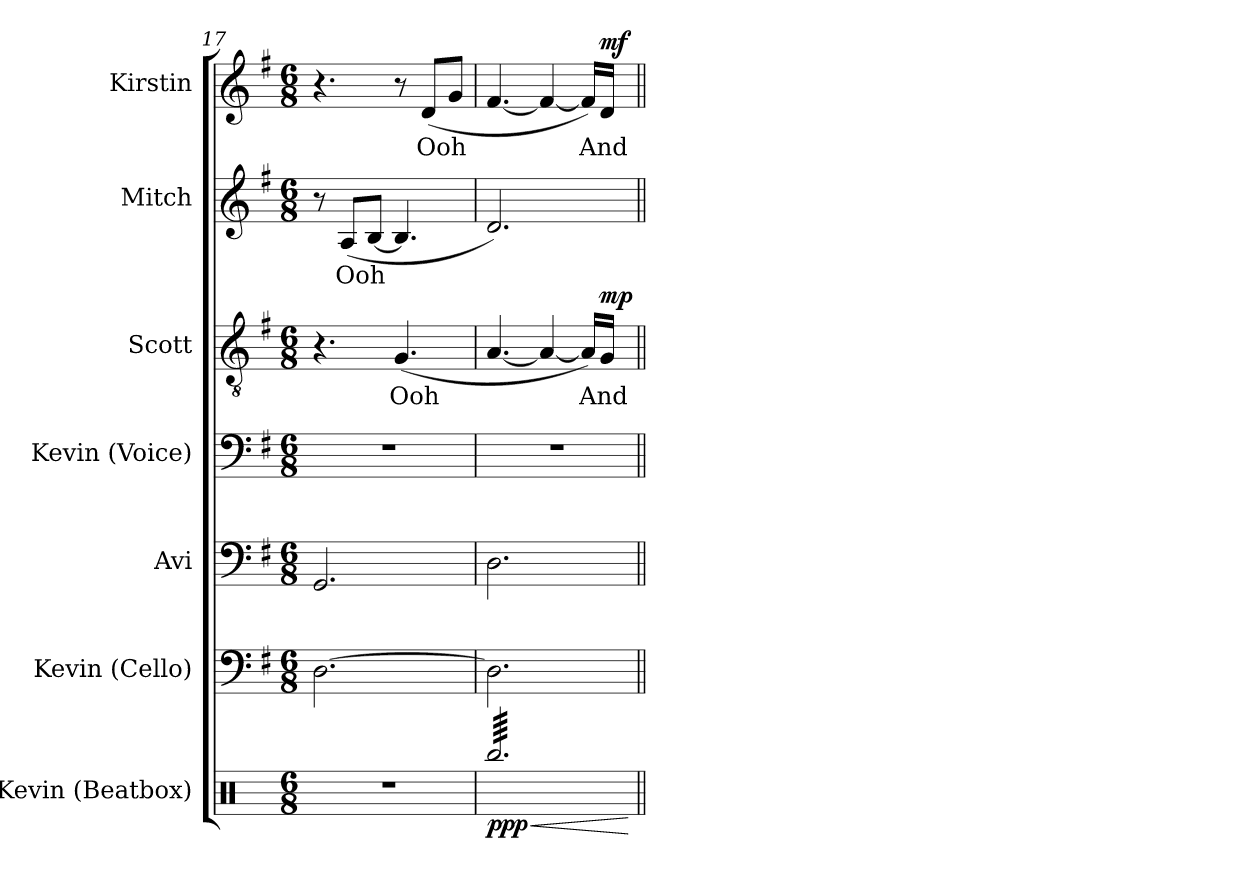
**kern	**dynam	**kern	**kern	**kern	**kern	**text	**dynam	**kern	**text	**kern	**text	**dynam
*part7	*part7	*part6	*part5	*part4	*part3	*part3	*part3	*part2	*part2	*part1	*part1	*part1
*staff7	*staff7	*staff6	*staff5	*staff4	*staff3	*staff3	*staff3	*staff2	*staff2	*staff1	*staff1	*staff1
*I"Kevin (Beatbox)	*	*I"Kevin (Cello)	*I"Avi	*I"Kevin (Voice)	*I"Scott	*	*	*I"Mitch	*	*I"Kirstin	*	*
*I'Ke. (B)	*	*I'Ke. (C)	*I'A.	*I'Ke. (V)	*I'S.	*	*	*I'M.	*	*I'Kr.	*	*
*clefX	*	*clefF4	*clefF4	*clefF4	*clefGv2	*	*	*clefG2	*	*clefG2	*	*
*k[]	*	*k[f#]	*k[f#]	*k[f#]	*k[f#]	*	*	*k[f#]	*	*k[f#]	*	*
*M6/8	*	*M6/8	*M6/8	*M6/8	*M6/8	*	*	*M6/8	*	*M6/8	*	*
=17	=17	=17	=17	=17	=17	=17	=17	=17	=17	=17	=17	=17
2.r	.	[2.D\	2.GG/	2.r	4.r	.	.	8r	.	4.r	.	.
.	.	.	.	.	.	.	.	(>8A/L	Ooh	.	.	.
.	.	.	.	.	.	.	.	[8B/J	.	.	.	.
.	.	.	.	.	(4.G/	Ooh	.	4.B/]	.	8r	.	.
.	.	.	.	.	.	.	.	.	.	(8d/L	Ooh	.
.	.	.	.	.	.	.	.	.	.	8g/J	.	.
=18	=18	=18	=18	=18	=18	=18	=18	=18	=18	=18	=18	=18
!	!LO:HP:b	!	!	!	!	!	!	!	!	!	!	!
!	!LO:DY:n=1:b	!	!	!	!	!	!	!	!	!	!	!
*tremolo	*	*	*	*	*	*	*	*	*	*	*	*
64Rbb/LLLL	< ppp	2.D\]	2.D\	2.r	[4.A/	.	.	2.d/)	.	[4.f#/	.	.
64Rbb/	.	.	.	.	.	.	.	.	.	.	.	.
64Rbb/	.	.	.	.	.	.	.	.	.	.	.	.
64Rbb/	.	.	.	.	.	.	.	.	.	.	.	.
64Rbb/	.	.	.	.	.	.	.	.	.	.	.	.
64Rbb/	.	.	.	.	.	.	.	.	.	.	.	.
64Rbb/	.	.	.	.	.	.	.	.	.	.	.	.
64Rbb/	.	.	.	.	.	.	.	.	.	.	.	.
64Rbb/	.	.	.	.	.	.	.	.	.	.	.	.
64Rbb/	.	.	.	.	.	.	.	.	.	.	.	.
64Rbb/	.	.	.	.	.	.	.	.	.	.	.	.
64Rbb/	.	.	.	.	.	.	.	.	.	.	.	.
64Rbb/	.	.	.	.	.	.	.	.	.	.	.	.
64Rbb/	.	.	.	.	.	.	.	.	.	.	.	.
64Rbb/	.	.	.	.	.	.	.	.	.	.	.	.
64Rbb/	.	.	.	.	.	.	.	.	.	.	.	.
64Rbb/	.	.	.	.	.	.	.	.	.	.	.	.
64Rbb/	.	.	.	.	.	.	.	.	.	.	.	.
64Rbb/	.	.	.	.	.	.	.	.	.	.	.	.
64Rbb/	.	.	.	.	.	.	.	.	.	.	.	.
64Rbb/	.	.	.	.	.	.	.	.	.	.	.	.
64Rbb/	.	.	.	.	.	.	.	.	.	.	.	.
64Rbb/	.	.	.	.	.	.	.	.	.	.	.	.
64Rbb/	.	.	.	.	.	.	.	.	.	.	.	.
64Rbb/	.	.	.	.	4A/_	.	.	.	.	4f#/_	.	.
64Rbb/	.	.	.	.	.	.	.	.	.	.	.	.
64Rbb/	.	.	.	.	.	.	.	.	.	.	.	.
64Rbb/	.	.	.	.	.	.	.	.	.	.	.	.
64Rbb/	.	.	.	.	.	.	.	.	.	.	.	.
64Rbb/	.	.	.	.	.	.	.	.	.	.	.	.
64Rbb/	.	.	.	.	.	.	.	.	.	.	.	.
64Rbb/	.	.	.	.	.	.	.	.	.	.	.	.
64Rbb/	.	.	.	.	.	.	.	.	.	.	.	.
64Rbb/	.	.	.	.	.	.	.	.	.	.	.	.
64Rbb/	.	.	.	.	.	.	.	.	.	.	.	.
64Rbb/	.	.	.	.	.	.	.	.	.	.	.	.
64Rbb/	.	.	.	.	.	.	.	.	.	.	.	.
64Rbb/	.	.	.	.	.	.	.	.	.	.	.	.
64Rbb/	.	.	.	.	.	.	.	.	.	.	.	.
64Rbb/	.	.	.	.	.	.	.	.	.	.	.	.
64Rbb/	.	.	.	.	16A/LL])	.	.	.	.	16f#/LL])	.	.
64Rbb/	.	.	.	.	.	.	.	.	.	.	.	.
64Rbb/	.	.	.	.	.	.	.	.	.	.	.	.
64Rbb/	.	.	.	.	.	.	.	.	.	.	.	.
!	!	!	!	!	!	!	!LO:DY:a	!	!	!	!	!LO:DY:a
64Rbb/	.	.	.	.	16G/JJ	And	mp	.	.	16d/JJ	And	mf
64Rbb/	.	.	.	.	.	.	.	.	.	.	.	.
64Rbb/	.	.	.	.	.	.	.	.	.	.	.	.
64Rbb/JJJJ	.	.	.	.	.	.	.	.	.	.	.	.
*Xtremolo	*	*	*	*	*	*	*	*	*	*	*	*
.	[	.	.	.	.	.	.	.	.	.	.	.
=||	=||	=||	=||	=||	=||	=||	=||	=||	=||	=||	=||	=||
*-	*-	*-	*-	*-	*-	*-	*-	*-	*-	*-	*-	*-
